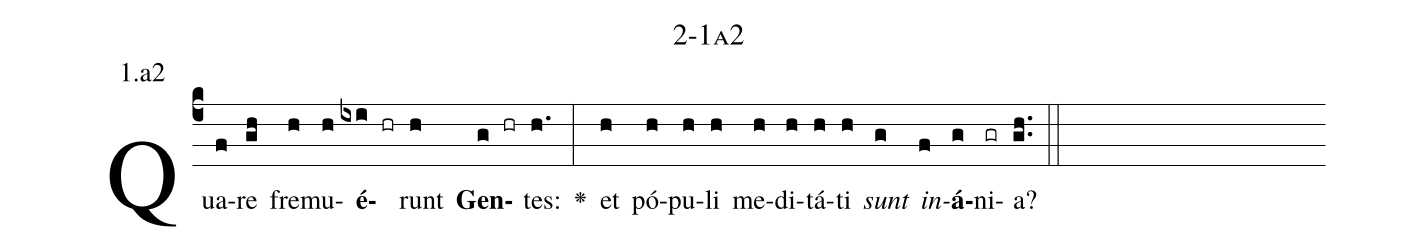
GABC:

name: 2-1a2;
annotation: 1.a2;
%%
(c4)Qua(f)re(gh) fre(h)mu(h)<b>é</b>(ixi hr)runt(h) <b>Gen</b>(g hr)tes:(h.) <v>\greheightstar</v>(:) et(h) pó(h)pu(h)li(h) me(h)di(h)tá(h)ti(h) <i>sunt</i>(g) <i>in</i>(f)<b>á</b>(g)ni(gr)a?(gh..) (::)


%E(h) u(h) o(g) u(f) a(g) e.(gh..) (::)
